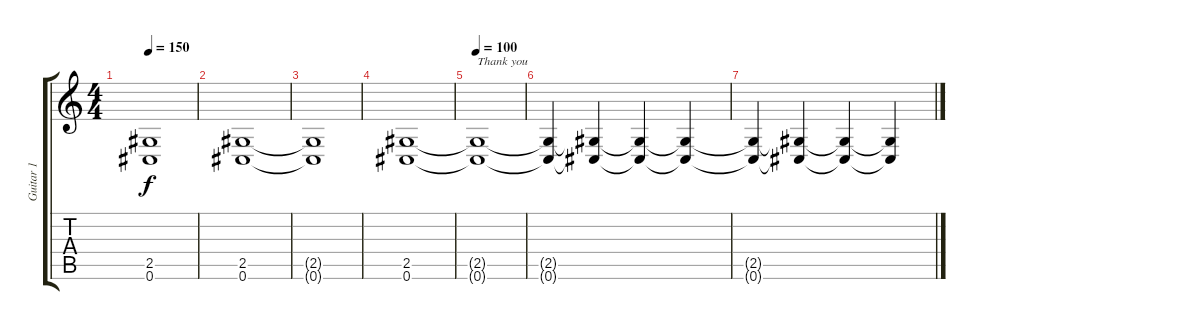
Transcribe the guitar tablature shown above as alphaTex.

\track ("Guitar 1" "Guitar 1") {instrument distortionguitar}
\staff {score tabs}
\tuning (Db4 Ab3 E3 B2 Gb2 Db2) {hide}
\ts (4 4)
\tempo 150
\clef g2
\ks c
(2.5{t} 0.6{t}).1{dy f} |
(2.5 0.6).1 |
(2.5{t} 0.6{t}).1 |
(2.5 0.6).1 |
\tempo 100
(2.5{t} 0.6{t}).1{txt "Thank you"} |
(2.5{t} 0.6{t}).4{volume 0} (2.5{t} 0.6{t}).4 (2.5{t} 0.6{t}).4 (2.5{t} 0.6{t}).4 |
(2.5{t} 0.6{t}).4 (2.5{t} 0.6{t}).4 (2.5{t} 0.6{t}).4 (2.5{t} 0.6{t}).4
